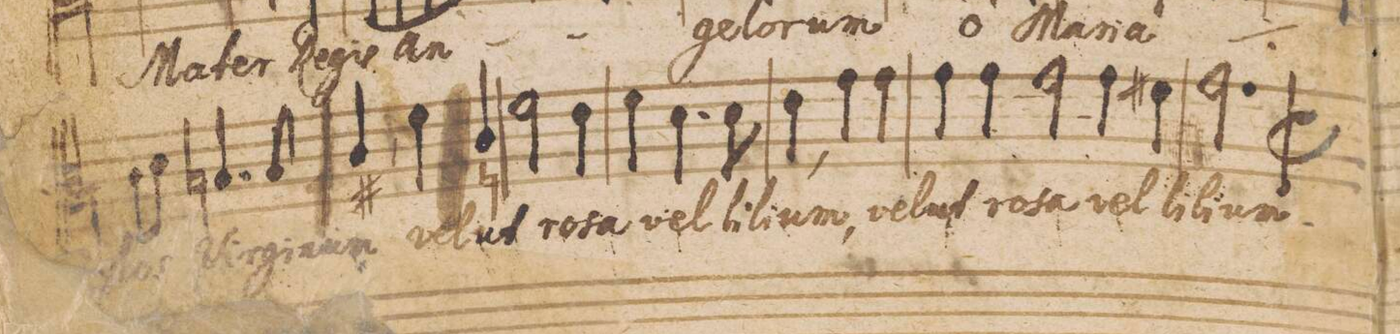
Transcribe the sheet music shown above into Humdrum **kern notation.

**kern	**text	**text
*I"Altus	*	*
*clefC3	*	*
*k[]	*	*
*met(C|)	*	*
*M3/4	*	*
8c\L	flos	.
8d\J	.	.
4.Bn/	Vir-	.
8B/	-gi-	.
=52-	=52-	=52-
4c#X,</	-num	.
4f\	ve-	.
4cn/	-lut	.
=53-	=53-	=53-
2f\	ro-	.
4e\	-sa	.
=54-	=54-	=54-
4f\	vel	.
4.d\	li-	.
8d\	-li-	.
=55-	=55-	=55-
4e,<\	-um,	.
4g\	ve-	.
4g\	-lut	.
=56-	=56-	=56-
4g\	ro-	.
4g\	-sa	.
2g\	vel	.
=57-	=57-	=57-
4g\	li-	.
4f#X\	-li-	.
=58-	=58-	=58-
2.g\	-um.	.
=59||	=59||	=59||
*-	*-	*-
